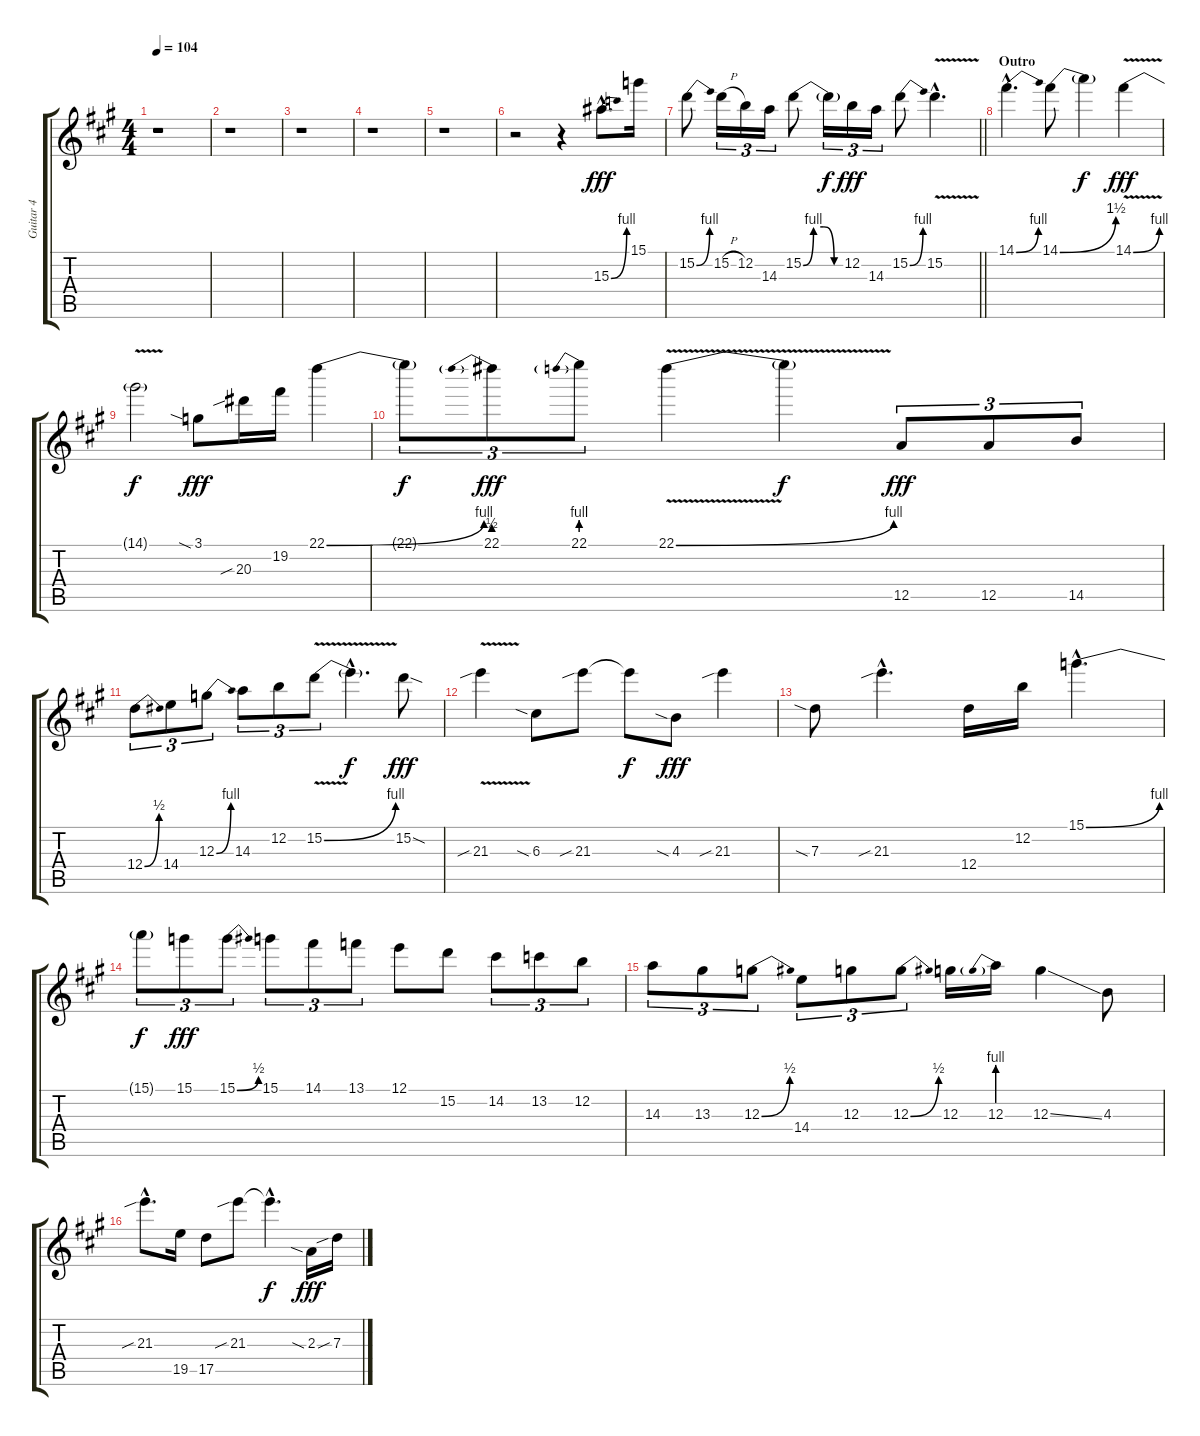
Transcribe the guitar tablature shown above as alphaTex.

\track ("Guitar 4" "Guitar 4") {instrument distortionguitar}
\staff {score tabs}
\tuning (E4 B3 G3 D3 A2 E2) {hide}
\ts (4 4)
\tempo 104
\clef g2
\ks a
r.1{dy f} |
r.1 |
r.1 |
r.1 |
r.1 |
r.2 r.4 15.3{be (bend 0 0 60 4) hac}.8{d dy fff} 15.1.16 |
\barLineRight lightlight
15.2{be (bend 0 0 60 4)}.8 15.2{h}.16{tu (3 2)} 12.2.16{tu (3 2)} 14.3.16{tu (3 2)} 15.2{be (custom 0 0 15 4 30 4 45 0 60 0)}.8 15.2{t}.16{tu (3 2) dy f} 12.2.16{tu (3 2) dy fff} 14.3.16{tu (3 2)} 15.2{be (bend 0 0 60 4)}.8 15.2{v hac}.4{d} |
\section ("" "Outro")
14.1{be (bend 0 0 60 4) hac}.4{d} 14.1{be (bend 0 0 60 6)}.8 14.1{t}.4{dy f} 14.1{be (bend 0 0 60 4) v}.4{dy fff} |
14.1{t}.2{dy f} 3.1{sia}.8{dy fff} 20.3{sib}.16 19.2.16 22.1{be (bend 0 0 60 4)}.4 |
22.1{t}.8{tu (3 2) dy f} 22.1{be (prebend 0 2 60 2)}.8{tu (3 2) dy fff} 22.1{be (prebend 0 4 60 4)}.8{tu (3 2)} 22.1{be (bend 0 0 60 4) v}.4 22.1{t}.4{dy f} 12.5.8{tu (3 2) dy fff} 12.5.8{tu (3 2)} 14.5.8{tu (3 2)} |
12.4{be (bend 0 0 60 2)}.8{tu (3 2)} 14.4.8{tu (3 2)} 12.3{be (bend 0 0 60 4)}.8{tu (3 2)} 14.3.8{tu (3 2)} 12.2.8{tu (3 2)} 15.2{be (bend 0 0 60 4) v}.8{tu (3 2)} 15.2{hac t}.4{d dy f} 15.2{sod}.8{dy fff} |
21.3{v sib}.4 6.3{sia}.8 21.3{sib}.8 21.3{t}.8{dy f} 4.3{sia}.8{dy fff} 21.3{sib}.4 |
7.3{sia}.8 21.3{sib hac}.4{d} 12.4.16 12.2.16 15.1{be (bend 0 0 60 4) hac}.4{d} |
15.1{t}.8{tu (3 2) dy f} 15.1.8{tu (3 2) dy fff} 15.1{be (bend 0 0 60 2)}.8{tu (3 2)} 15.1.8{tu (3 2)} 14.1.8{tu (3 2)} 13.1.8{tu (3 2)} 12.1.8 15.2.8 14.2.8{tu (3 2)} 13.2.8{tu (3 2)} 12.2.8{tu (3 2)} |
14.3.8{tu (3 2)} 13.3.8{tu (3 2)} 12.3{be (bend 0 0 60 2)}.8{tu (3 2)} 14.4.8{tu (3 2)} 12.3.8{tu (3 2)} 12.3{be (bend 0 0 60 2)}.8{tu (3 2)} 12.3.16 12.3{be (prebend 0 4 60 4)}.16 12.3{ss}.4 4.3.8 |
21.3{sib hac}.8{d} 19.5.16 17.5.8 21.3{sib}.8 21.3{hac t}.4{d dy f} 2.3{sia}.16{dy fff} 7.3{sib}.16
